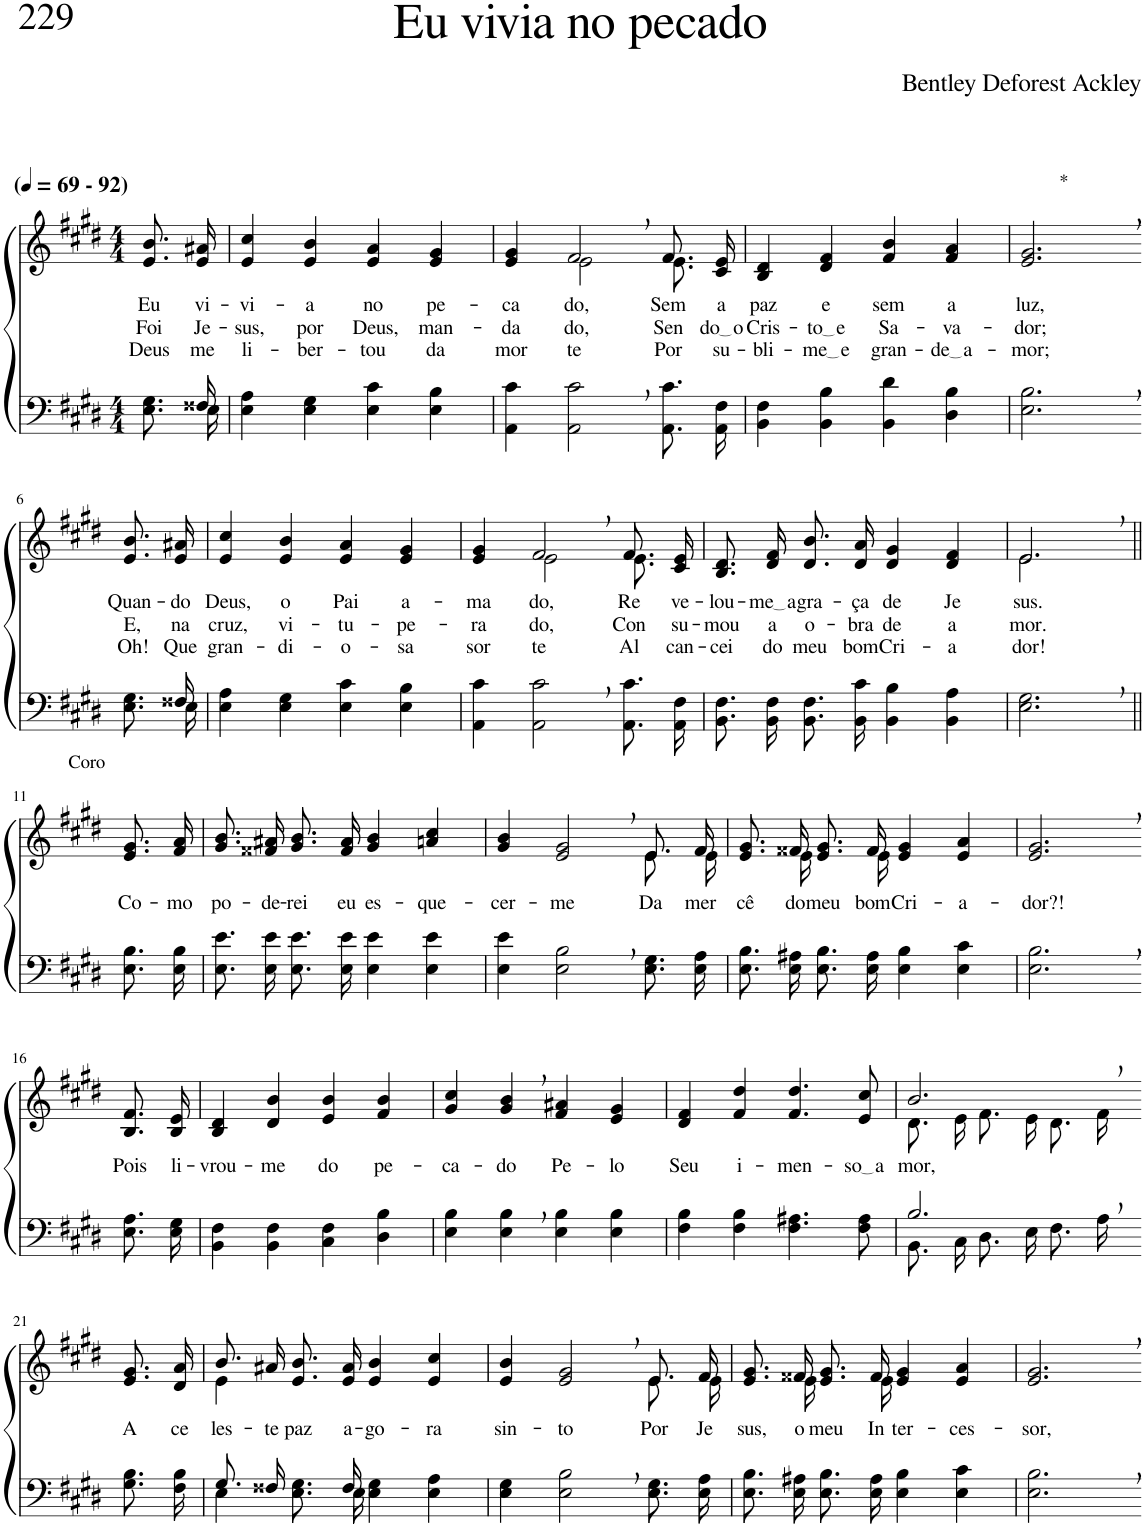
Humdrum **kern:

**kern	**kern	**text	**text	**text
*part2	*part1	*part1	*part1	*part1
*staff2	*staff1	*staff1	*staff1	*staff1
*I"Parte III e IV	*I"Parte I e II	*	*	*
*clefF4	*clefG2	*	*	*
*Trd1c2	*Trd1c2	*	*	*
*k[f#c#g#d#]	*k[f#c#g#d#]	*	*	*
*M4/4	*M4/4	*	*	*
*MM69	*MM69	*	*	*
=1	=1	=1	=1	=1
*^	*	*	*	*
!	!	!LO:TX:a:B:t=(	!	!	!
!	!	!LO:TX:a:B:t=- 92)	!	!	!
!	!	!	!LO:LY:b	!LO:LY:b	!LO:LY:b
8.ryy	8.E\ 8.G#\L	8.e/ 8.b/L	Eu	Foi	Deus
!	!	!	!LO:LY:b	!LO:LY:b	!LO:LY:b
16F##X/	16E\Jk	16e/ 16a#X/Jk	vi-	Je-	me
=2	=2	=2	=2	=2	=2
!	!	!	!LO:LY:b	!LO:LY:b	!LO:LY:b
*v	*v	*	*	*	*
4E\ 4A\	4e/ 4cc#/	-vi-	-sus,	li-
!	!	!LO:LY:b	!LO:LY:b	!LO:LY:b
4E\ 4G#\	4e/ 4b/	-a	por	-ber-
!	!	!LO:LY:b	!LO:LY:b	!LO:LY:b
4E\ 4c#\	4e/ 4a/	no	Deus,	-tou
!	!	!LO:LY:b	!LO:LY:b	!LO:LY:b
4E\ 4B\	4e/ 4g#/	pe-	man-	da
=3	=3	=3	=3	=3
!	!	!LO:LY:b	!LO:LY:b	!LO:LY:b
*	*^	*	*	*
4AA\ 4c#\	4e/ 4g#/	4ryy	-ca-	-da-	mor-
!	!	!	!LO:LY:b	!LO:LY:b	!LO:LY:b
2AA\, 2c#\,	2f#,/	2e\	-do,	-do,	-te
!	!	!	!LO:LY:b	!LO:LY:b	!LO:LY:b
8.AA/ 8.c#/L	8.f#/L	8.e\	Sem	Sen-	Por
!	!	!	!LO:LY:b	!LO:LY:b	!LO:LY:b
16AA/ 16F#/Jk	16c#/ 16e/Jk	16ryy	a	do o	su-
=4	=4	=4	=4	=4	=4
!	!	!	!LO:LY:b	!LO:LY:b	!LO:LY:b
*	*v	*v	*	*	*
4BB\ 4F#\	4B/ 4d#/	paz	Cris-	-bli-
!	!	!LO:LY:b	!LO:LY:b	!LO:LY:b
4BB\ 4B\	4d#/ 4f#/	e	to e	me e
!	!	!LO:LY:b	!LO:LY:b	!LO:LY:b
4BB\ 4d#\	4f#/ 4b/	sem	Sa-	gran-
!	!	!LO:LY:b	!LO:LY:b	!LO:LY:b
4D#\ 4B\	4f#/ 4a/	a	-va-	de a
=5	=5	=5	=5	=5
!	!LO:TX:a:t=*	!	!	!
!	!	!LO:LY:b	!LO:LY:b	!LO:LY:b
2.E\, 2.B\,	2.e/, 2.g#/,	luz,	-dor;	-mor;
!!LO:LB:g=z
=6-	=6-	=6-	=6-	=6-
*^	*	*	*	*
!	!	!	!LO:LY:b	!LO:LY:b	!LO:LY:b
8.ryy	8.E\ 8.G#\L	8.e/ 8.b/L	Quan-	E,	Oh!
!	!	!	!LO:LY:b	!LO:LY:b	!LO:LY:b
16F##X/	16E\Jk	16e/ 16a#X/Jk	-do	na	Que
=7	=7	=7	=7	=7	=7
!	!	!	!LO:LY:b	!LO:LY:b	!LO:LY:b
*v	*v	*	*	*	*
4E\ 4A\	4e/ 4cc#/	Deus,	cruz,	gran-
!	!	!LO:LY:b	!LO:LY:b	!LO:LY:b
4E\ 4G#\	4e/ 4b/	o	vi-	-di-
!	!	!LO:LY:b	!LO:LY:b	!LO:LY:b
4E\ 4c#\	4e/ 4a/	Pai	-tu-	-o-
!	!	!LO:LY:b	!LO:LY:b	!LO:LY:b
4E\ 4B\	4e/ 4g#/	a-	-pe-	-sa
=8	=8	=8	=8	=8
!	!	!LO:LY:b	!LO:LY:b	!LO:LY:b
*	*^	*	*	*
4AA\ 4c#\	4e/ 4g#/	4ryy	-ma-	-ra-	sor-
!	!	!	!LO:LY:b	!LO:LY:b	!LO:LY:b
2AA\, 2c#\,	2f#,/	2e\	-do,	-do,	-te
!	!	!	!LO:LY:b	!LO:LY:b	!LO:LY:b
8.AA/ 8.c#/L	8.f#/L	8.e\	Re-	Con-	Al-
!	!	!	!LO:LY:b	!LO:LY:b	!LO:LY:b
16AA/ 16F#/Jk	16c#/ 16e/Jk	16ryy	-ve-	-su-	-can-
=9	=9	=9	=9	=9	=9
!	!	!	!LO:LY:b	!LO:LY:b	!LO:LY:b
*	*v	*v	*	*	*
8.BB\ 8.F#\L	8.B/ 8.d#/L	-lou-	-mou	-cei
!	!	!LO:LY:b	!LO:LY:b	!LO:LY:b
16BB\ 16F#\Jk	16d#/ 16f#/Jk	me a	a	do
!	!	!LO:LY:b	!LO:LY:b	!LO:LY:b
8.BB\ 8.F#\L	8.d#/ 8.b/L	gra-	o-	meu
!	!	!LO:LY:b	!LO:LY:b	!LO:LY:b
16BB\ 16c#\Jk	16d#/ 16a/Jk	-ça	-bra	bom
!	!	!LO:LY:b	!LO:LY:b	!LO:LY:b
4BB\ 4B\	4d#/ 4g#/	de	de	Cri-
!	!	!LO:LY:b	!LO:LY:b	!LO:LY:b
4BB\ 4A\	4d#/ 4f#/	Je-	a-	-a-
=10	=10	=10	=10	=10
*	*^	*	*	*
!	!	!	!LO:LY:b	!LO:LY:b	!LO:LY:b
2.E\, 2.G#\,	2.e,/	2.e\	-sus.	-mor.	-dor!
!!LO:LB:g=z
=11||	=11||	=11||	=11||	=11||	=11||
!	!LO:TX:a:t=Coro	!	!	!	!
!	!	!	!LO:LY:b	!	!
*	*v	*v	*	*	*
8.E\ 8.B\L	8.e/ 8.g#/L	Co-	.	.
!	!	!LO:LY:b	!	!
16E\ 16B\Jk	16f#/ 16a/Jk	-mo	.	.
=12	=12	=12	=12	=12
!	!	!LO:LY:b	!	!
8.E\ 8.e\L	8.g#/ 8.b/L	po-	.	.
!	!	!LO:LY:b	!	!
16E\ 16e\Jk	16f##X/ 16a#X/Jk	-de-	.	.
!	!	!LO:LY:b	!	!
8.E\ 8.e\L	8.g#/ 8.b/L	-rei	.	.
!	!	!LO:LY:b	!	!
16E\ 16e\Jk	16f##/ 16a#/Jk	eu	.	.
!	!	!LO:LY:b	!	!
4E\ 4e\	4g#/ 4b/	es-	.	.
!	!	!LO:LY:b	!	!
4E\ 4e\	4an/ 4cc#/	-que-	.	.
=13	=13	=13	=13	=13
!	!	!LO:LY:b	!	!
*	*^	*	*	*
4E\ 4e\	4g#/ 4b/	2.ryy	-cer-	.	.
!	!	!	!LO:LY:b	!	!
2E\, 2B\,	2e/, 2g#/,	.	-me	.	.
!	!	!	!LO:LY:b	!	!
8.E\ 8.G#\L	8.e/L	8.e\L	Da	.	.
!	!	!	!LO:LY:b	!	!
16E\ 16A\Jk	16f#/Jk	16e\Jk	mer-	.	.
=14	=14	=14	=14	=14	=14
!	!	!	!LO:LY:b	!	!
8.E\ 8.B\L	8.e/ 8.g#/L	8.ryy	-cê	.	.
!	!	!	!LO:LY:b	!	!
16E\ 16A#X\Jk	16f##X/Jk	16e\	do	.	.
!	!	!	!LO:LY:b	!	!
8.E\ 8.B\L	8.e/ 8.g#/L	8.ryy	meu	.	.
!	!	!	!LO:LY:b	!	!
16E\ 16A#\Jk	16f##/Jk	16e\	bom	.	.
!	!	!	!LO:LY:b	!	!
4E\ 4B\	4e/ 4g#/	2ryy	Cri-	.	.
!	!	!	!LO:LY:b	!	!
4E\ 4c#\	4e/ 4a/	.	-a-	.	.
*	*v	*v	*	*	*
=15	=15	=15	=15	=15
!	!	!LO:LY:b	!	!
2.E\, 2.B\,	2.e/, 2.g#/,	-dor?!	.	.
!!LO:LB:g=z
=16-	=16-	=16-	=16-	=16-
!	!	!LO:LY:b	!	!
8.E\ 8.A\L	8.B/ 8.f#/L	Pois	.	.
!	!	!LO:LY:b	!	!
16E\ 16G#\Jk	16B/ 16e/Jk	li-	.	.
=17	=17	=17	=17	=17
!	!	!LO:LY:b	!	!
4BB\ 4F#\	4B/ 4d#/	-vrou-	.	.
!	!	!LO:LY:b	!	!
4BB\ 4F#\	4d#/ 4b/	-me	.	.
!	!	!LO:LY:b	!	!
4C#\ 4F#\	4e/ 4b/	do	.	.
!	!	!LO:LY:b	!	!
4D#\ 4B\	4f#/ 4b/	pe-	.	.
=18	=18	=18	=18	=18
!	!	!LO:LY:b	!	!
4E\ 4B\	4g#/ 4cc#/	-ca-	.	.
!	!	!LO:LY:b	!	!
4E\, 4B\,	4g#/, 4b/,	-do	.	.
!	!	!LO:LY:b	!	!
4E\ 4B\	4f#/ 4a#X/	Pe-	.	.
!	!	!LO:LY:b	!	!
4E\ 4B\	4e/ 4g#/	-lo	.	.
=19	=19	=19	=19	=19
!	!	!LO:LY:b	!	!
4F#\ 4B\	4d#/ 4f#/	Seu	.	.
!	!	!LO:LY:b	!	!
4F#\ 4B\	4f#/ 4dd#/	i-	.	.
!	!	!LO:LY:b	!	!
4.F#\ 4.A#X\	4.f#/ 4.dd#/	-men-	.	.
!	!	!LO:LY:b	!	!
8F#\ 8A#\	8e/ 8cc#/	so a	.	.
=20	=20	=20	=20	=20
*^	*^	*	*	*
!	!	!	!	!LO:LY:b	!	!
2.B,/	8.BB\L	2.b,/	8.d#\L	-mor,	.	.
.	16C#\Jk	.	16e\Jk	.	.	.
.	8.D#\L	.	8.f#\L	.	.	.
.	16E\Jk	.	16e\Jk	.	.	.
.	8.F#\L	.	8.d#\L	.	.	.
.	16A\Jk	.	16f#\Jk	.	.	.
!!LO:LB:g=z
=21-	=21-	=21-	=21-	=21-	=21-	=21-
!	!	!	!	!LO:LY:b	!	!
*v	*v	*	*	*	*	*
*	*v	*v	*	*	*
8.G#\ 8.B\L	8.e/ 8.g#/L	A	.	.
!	!	!LO:LY:b	!	!
16F#\ 16B\Jk	16d#/ 16a/Jk	ce-	.	.
=22	=22	=22	=22	=22
*^	*^	*	*	*
!	!	!	!	!LO:LY:b	!	!
8.G#/L	4E\	8.b/L	4e\	-les-	.	.
!	!	!	!	!LO:LY:b	!	!
16F##X/Jk	.	16a#X/Jk	.	-te	.	.
!	!	!	!	!LO:LY:b	!	!
8.ryy	8.E\ 8.G#\L	8.e/ 8.b/L	2.ryy	paz	.	.
!	!	!	!	!LO:LY:b	!	!
16F##/	16E\Jk	16e/ 16a#/Jk	.	a-	.	.
!	!	!	!	!LO:LY:b	!	!
2ryy	4E\ 4G#\	4e/ 4b/	.	-go-	.	.
!	!	!	!	!LO:LY:b	!	!
.	4E\ 4A\	4e/ 4cc#/	.	-ra	.	.
=23	=23	=23	=23	=23	=23	=23
!	!	!	!	!LO:LY:b	!	!
*v	*v	*	*	*	*	*
4E\ 4G#\	4e/ 4b/	2.ryy	sin-	.	.
!	!	!	!LO:LY:b	!	!
2E\, 2B\,	2e/, 2g#/,	.	-to	.	.
!	!	!	!LO:LY:b	!	!
8.E\ 8.G#\L	8.e/L	8.e\L	Por	.	.
!	!	!	!LO:LY:b	!	!
16E\ 16A\Jk	16f#/Jk	16e\Jk	Je-	.	.
=24	=24	=24	=24	=24	=24
!	!	!	!LO:LY:b	!	!
8.E\ 8.B\L	8.e/ 8.g#/L	8.ryy	-sus,	.	.
!	!	!	!LO:LY:b	!	!
16E\ 16A#X\Jk	16f##X/Jk	16e\	o	.	.
!	!	!	!LO:LY:b	!	!
8.E\ 8.B\L	8.e/ 8.g#/L	8.ryy	meu	.	.
!	!	!	!LO:LY:b	!	!
16E\ 16A#\Jk	16f##/Jk	16e\	In-	.	.
!	!	!	!LO:LY:b	!	!
4E\ 4B\	4e/ 4g#/	2ryy	ter-	.	.
!	!	!	!LO:LY:b	!	!
4E\ 4c#\	4e/ 4a/	.	-ces-	.	.
*	*v	*v	*	*	*
=25	=25	=25	=25	=25
!	!	!LO:LY:b	!	!
2.E\, 2.B\,	2.e/, 2.g#/,	-sor,	.	.
=-	=-	=-	=-	=-
*-	*-	*-	*-	*-
